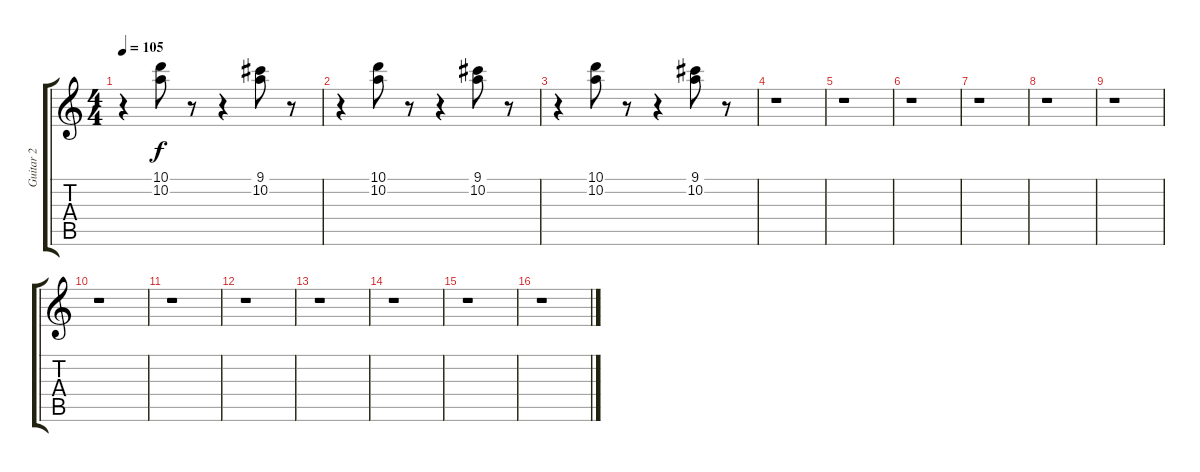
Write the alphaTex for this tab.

\track ("Guitar 2" "Guitar 2") {instrument distortionguitar}
\staff {score tabs}
\tuning (E4 B3 G3 D3 A2 E2) {hide}
\ts (4 4)
\tempo 105
\clef g2
\ks c
r.4{dy f} (10.1 10.2).8 r.8 r.4 (9.1 10.2).8 r.8 |
r.4 (10.1 10.2).8 r.8 r.4 (9.1 10.2).8 r.8 |
r.4 (10.1 10.2).8 r.8 r.4 (9.1 10.2).8 r.8 |
r.1 |
r.1 |
r.1 |
r.1 |
r.1 |
r.1 |
r.1 |
r.1 |
r.1 |
r.1 |
r.1 |
r.1 |
r.1
